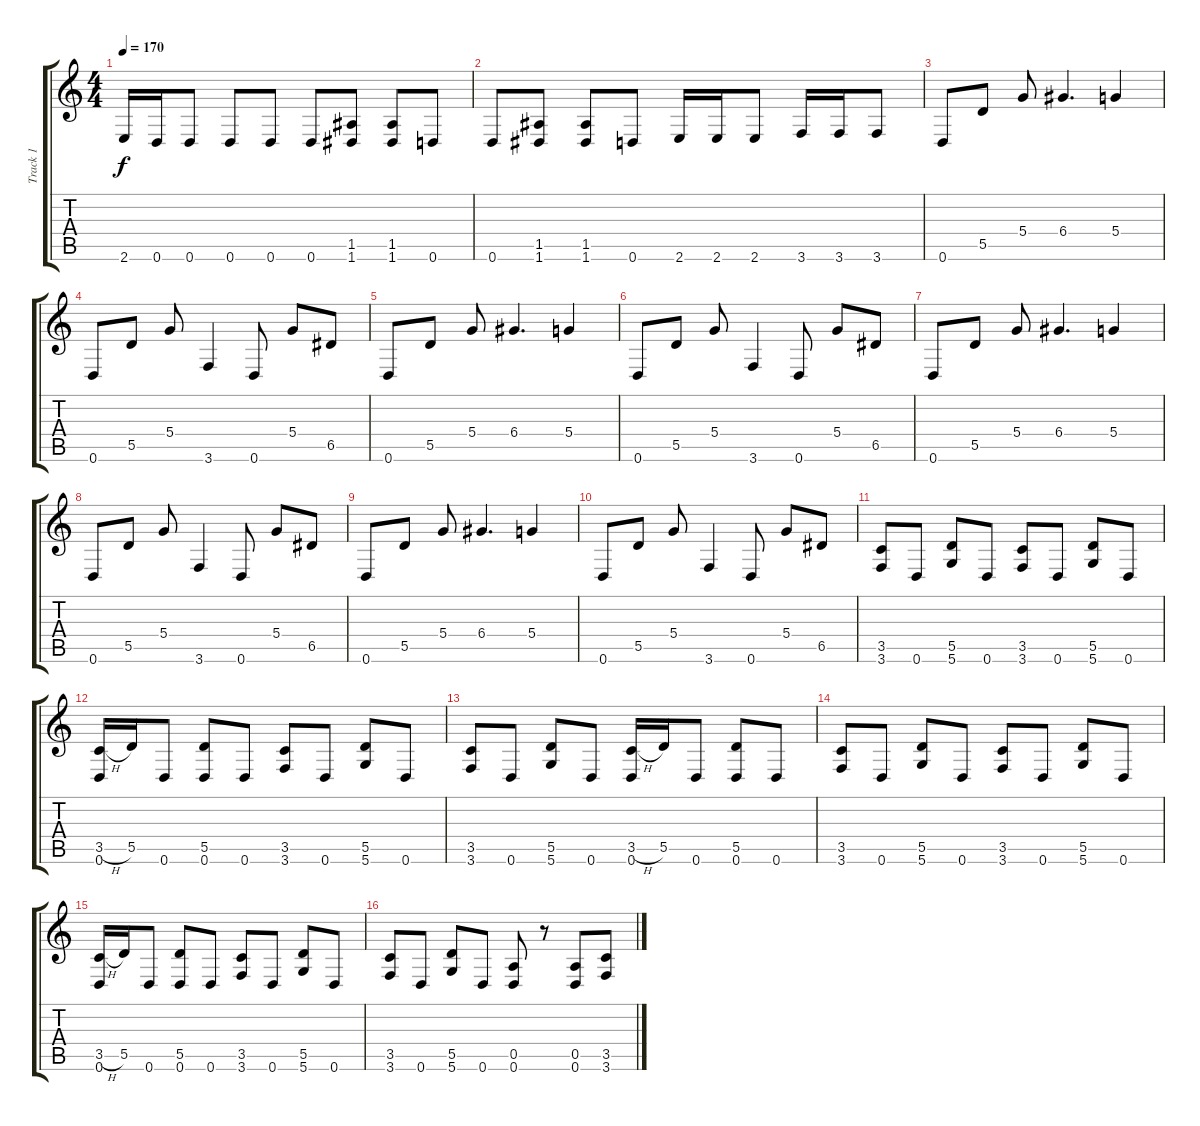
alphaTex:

\track ("Track 1" "Track 1") {instrument electricguitarclean}
\staff {score tabs}
\tuning (E4 B3 G3 D3 A2 D2) {hide}
\ts (4 4)
\tempo 170
\clef g2
\ks c
2.6.16{dy f} 0.6.16 0.6.8 0.6.8 0.6.8 0.6.8 (1.5 1.6).8 (1.5 1.6).8 0.6.8 |
0.6.8 (1.5 1.6).8 (1.5 1.6).8 0.6.8 2.6.16 2.6.16 2.6.8 3.6.16 3.6.16 3.6.8 |
0.6.8 5.5.8 5.4.8 6.4.4{d} 5.4.4 |
0.6.8 5.5.8 5.4.8 3.6.4 0.6.8 5.4.8 6.5.8 |
0.6.8 5.5.8 5.4.8 6.4.4{d} 5.4.4 |
0.6.8 5.5.8 5.4.8 3.6.4 0.6.8 5.4.8 6.5.8 |
0.6.8 5.5.8 5.4.8 6.4.4{d} 5.4.4 |
0.6.8 5.5.8 5.4.8 3.6.4 0.6.8 5.4.8 6.5.8 |
0.6.8 5.5.8 5.4.8 6.4.4{d} 5.4.4 |
0.6.8 5.5.8 5.4.8 3.6.4 0.6.8 5.4.8 6.5.8 |
(3.5 3.6).8 0.6.8 (5.5 5.6).8 0.6.8 (3.5 3.6).8 0.6.8 (5.5 5.6).8 0.6.8 |
(3.5{h} 0.6).16 5.5.16 0.6.8 (5.5 0.6).8 0.6.8 (3.5 3.6).8 0.6.8 (5.5 5.6).8 0.6.8 |
(3.5 3.6).8 0.6.8 (5.5 5.6).8 0.6.8 (3.5{h} 0.6).16 5.5.16 0.6.8 (5.5 0.6).8 0.6.8 |
(3.5 3.6).8 0.6.8 (5.5 5.6).8 0.6.8 (3.5 3.6).8 0.6.8 (5.5 5.6).8 0.6.8 |
(3.5{h} 0.6).16 5.5.16 0.6.8 (5.5 0.6).8 0.6.8 (3.5 3.6).8 0.6.8 (5.5 5.6).8 0.6.8 |
(3.5 3.6).8 0.6.8 (5.5 5.6).8 0.6.8 (0.5 0.6).8 r.8 (0.5 0.6).8 (3.5 3.6).8
